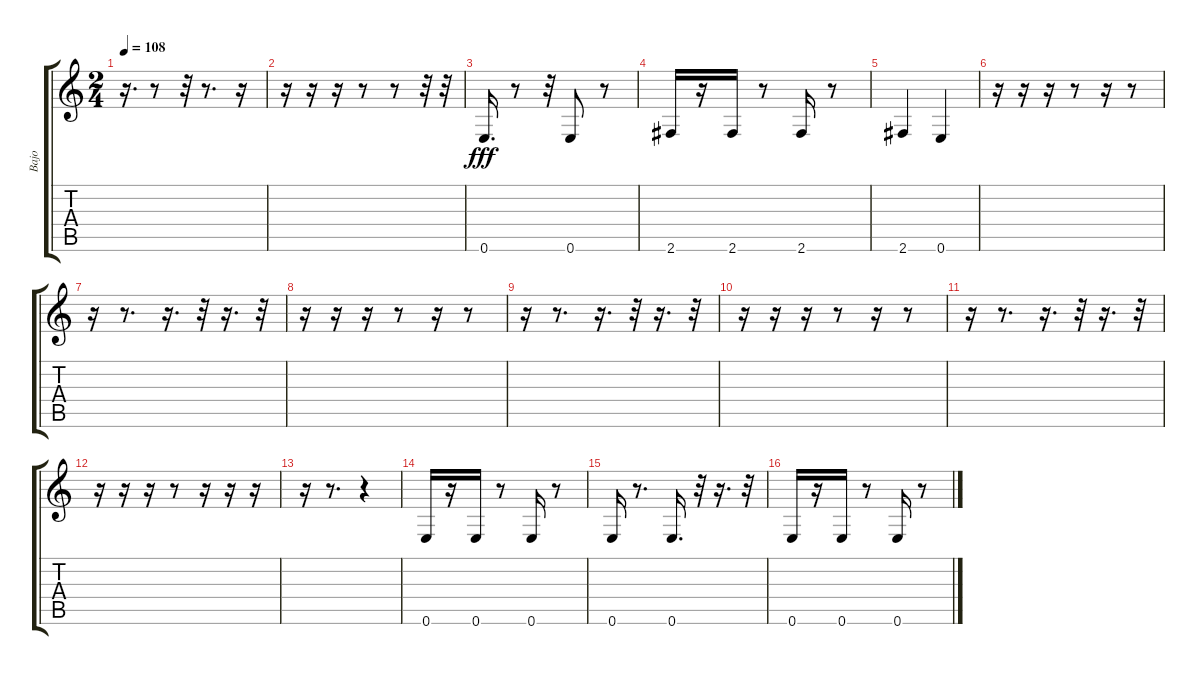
\track ("Bajo" "Bajo") {instrument electricbassfinger}
\staff {score tabs}
\tuning (E4 B3 G3 D3 A2 E2) {hide}
\ts (2 4)
\tempo 108
\clef g2
\ks c
r.16{d dy fff} r.8 r.32 r.8{d} r.16 |
r.16 r.16 r.16 r.8 r.8 r.32 r.32 |
0.6.16{d} r.8 r.32 0.6.8 r.8 |
2.6.16 r.16 2.6.16 r.8 2.6.16 r.8 |
2.6.4 0.6.4 |
r.16 r.16 r.16 r.8 r.16 r.8 |
r.16 r.8{d} r.16{d} r.32 r.16{d} r.32 |
r.16 r.16 r.16 r.8 r.16 r.8 |
r.16 r.8{d} r.16{d} r.32 r.16{d} r.32 |
r.16 r.16 r.16 r.8 r.16 r.8 |
r.16 r.8{d} r.16{d} r.32 r.16{d} r.32 |
r.16 r.16 r.16 r.8 r.16 r.16 r.16 |
r.16 r.8{d} r.4 |
0.6.16 r.16 0.6.16 r.8 0.6.16 r.8 |
0.6.16 r.8{d} 0.6.16{d} r.32 r.16{d} r.32 |
0.6.16 r.16 0.6.16 r.8 0.6.16 r.8
